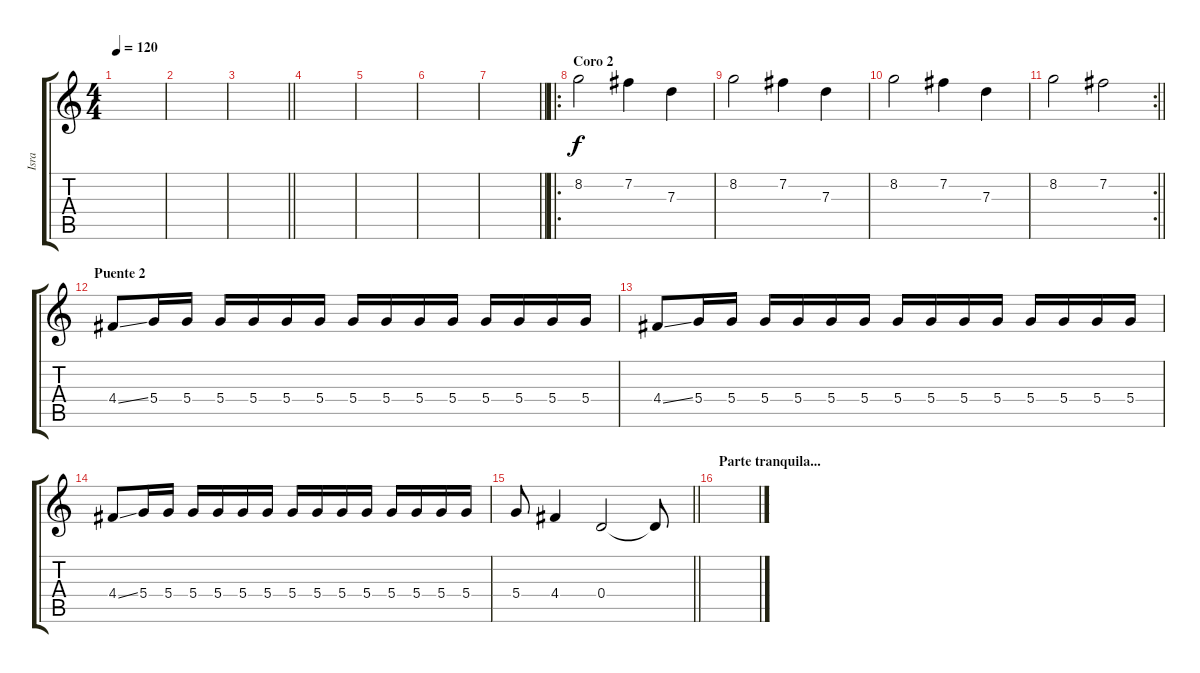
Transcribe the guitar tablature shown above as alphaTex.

\track ("Isra" "Isra") {instrument distortionguitar}
\staff {score tabs}
\tuning (E4 B3 G3 D3 A2 E2) {hide}
\ts (4 4)
\tempo 120
\clef g2
\ks c
|
|
\barLineRight lightlight
|
|
|
|
\barLineRight lightlight
|
\ro
\section ("" "Coro 2")
8.2.2 7.2.4 7.3.4 |
8.2.2 7.2.4 7.3.4 |
8.2.2 7.2.4 7.3.4 |
\rc 2
\barLineRight lightlight
8.2.2 7.2.2 |
\section ("" "Puente 2")
4.4{ss}.8 5.4.16 5.4.16 5.4.16 5.4.16 5.4.16 5.4.16 5.4.16 5.4.16 5.4.16 5.4.16 5.4.16 5.4.16 5.4.16 5.4.16 |
4.4{ss}.8 5.4.16 5.4.16 5.4.16 5.4.16 5.4.16 5.4.16 5.4.16 5.4.16 5.4.16 5.4.16 5.4.16 5.4.16 5.4.16 5.4.16 |
4.4{ss}.8 5.4.16 5.4.16 5.4.16 5.4.16 5.4.16 5.4.16 5.4.16 5.4.16 5.4.16 5.4.16 5.4.16 5.4.16 5.4.16 5.4.16 |
\barLineRight lightlight
5.4.8 4.4.4 0.4.2 0.4{t}.8 |
\section ("" "Parte tranquila...")
